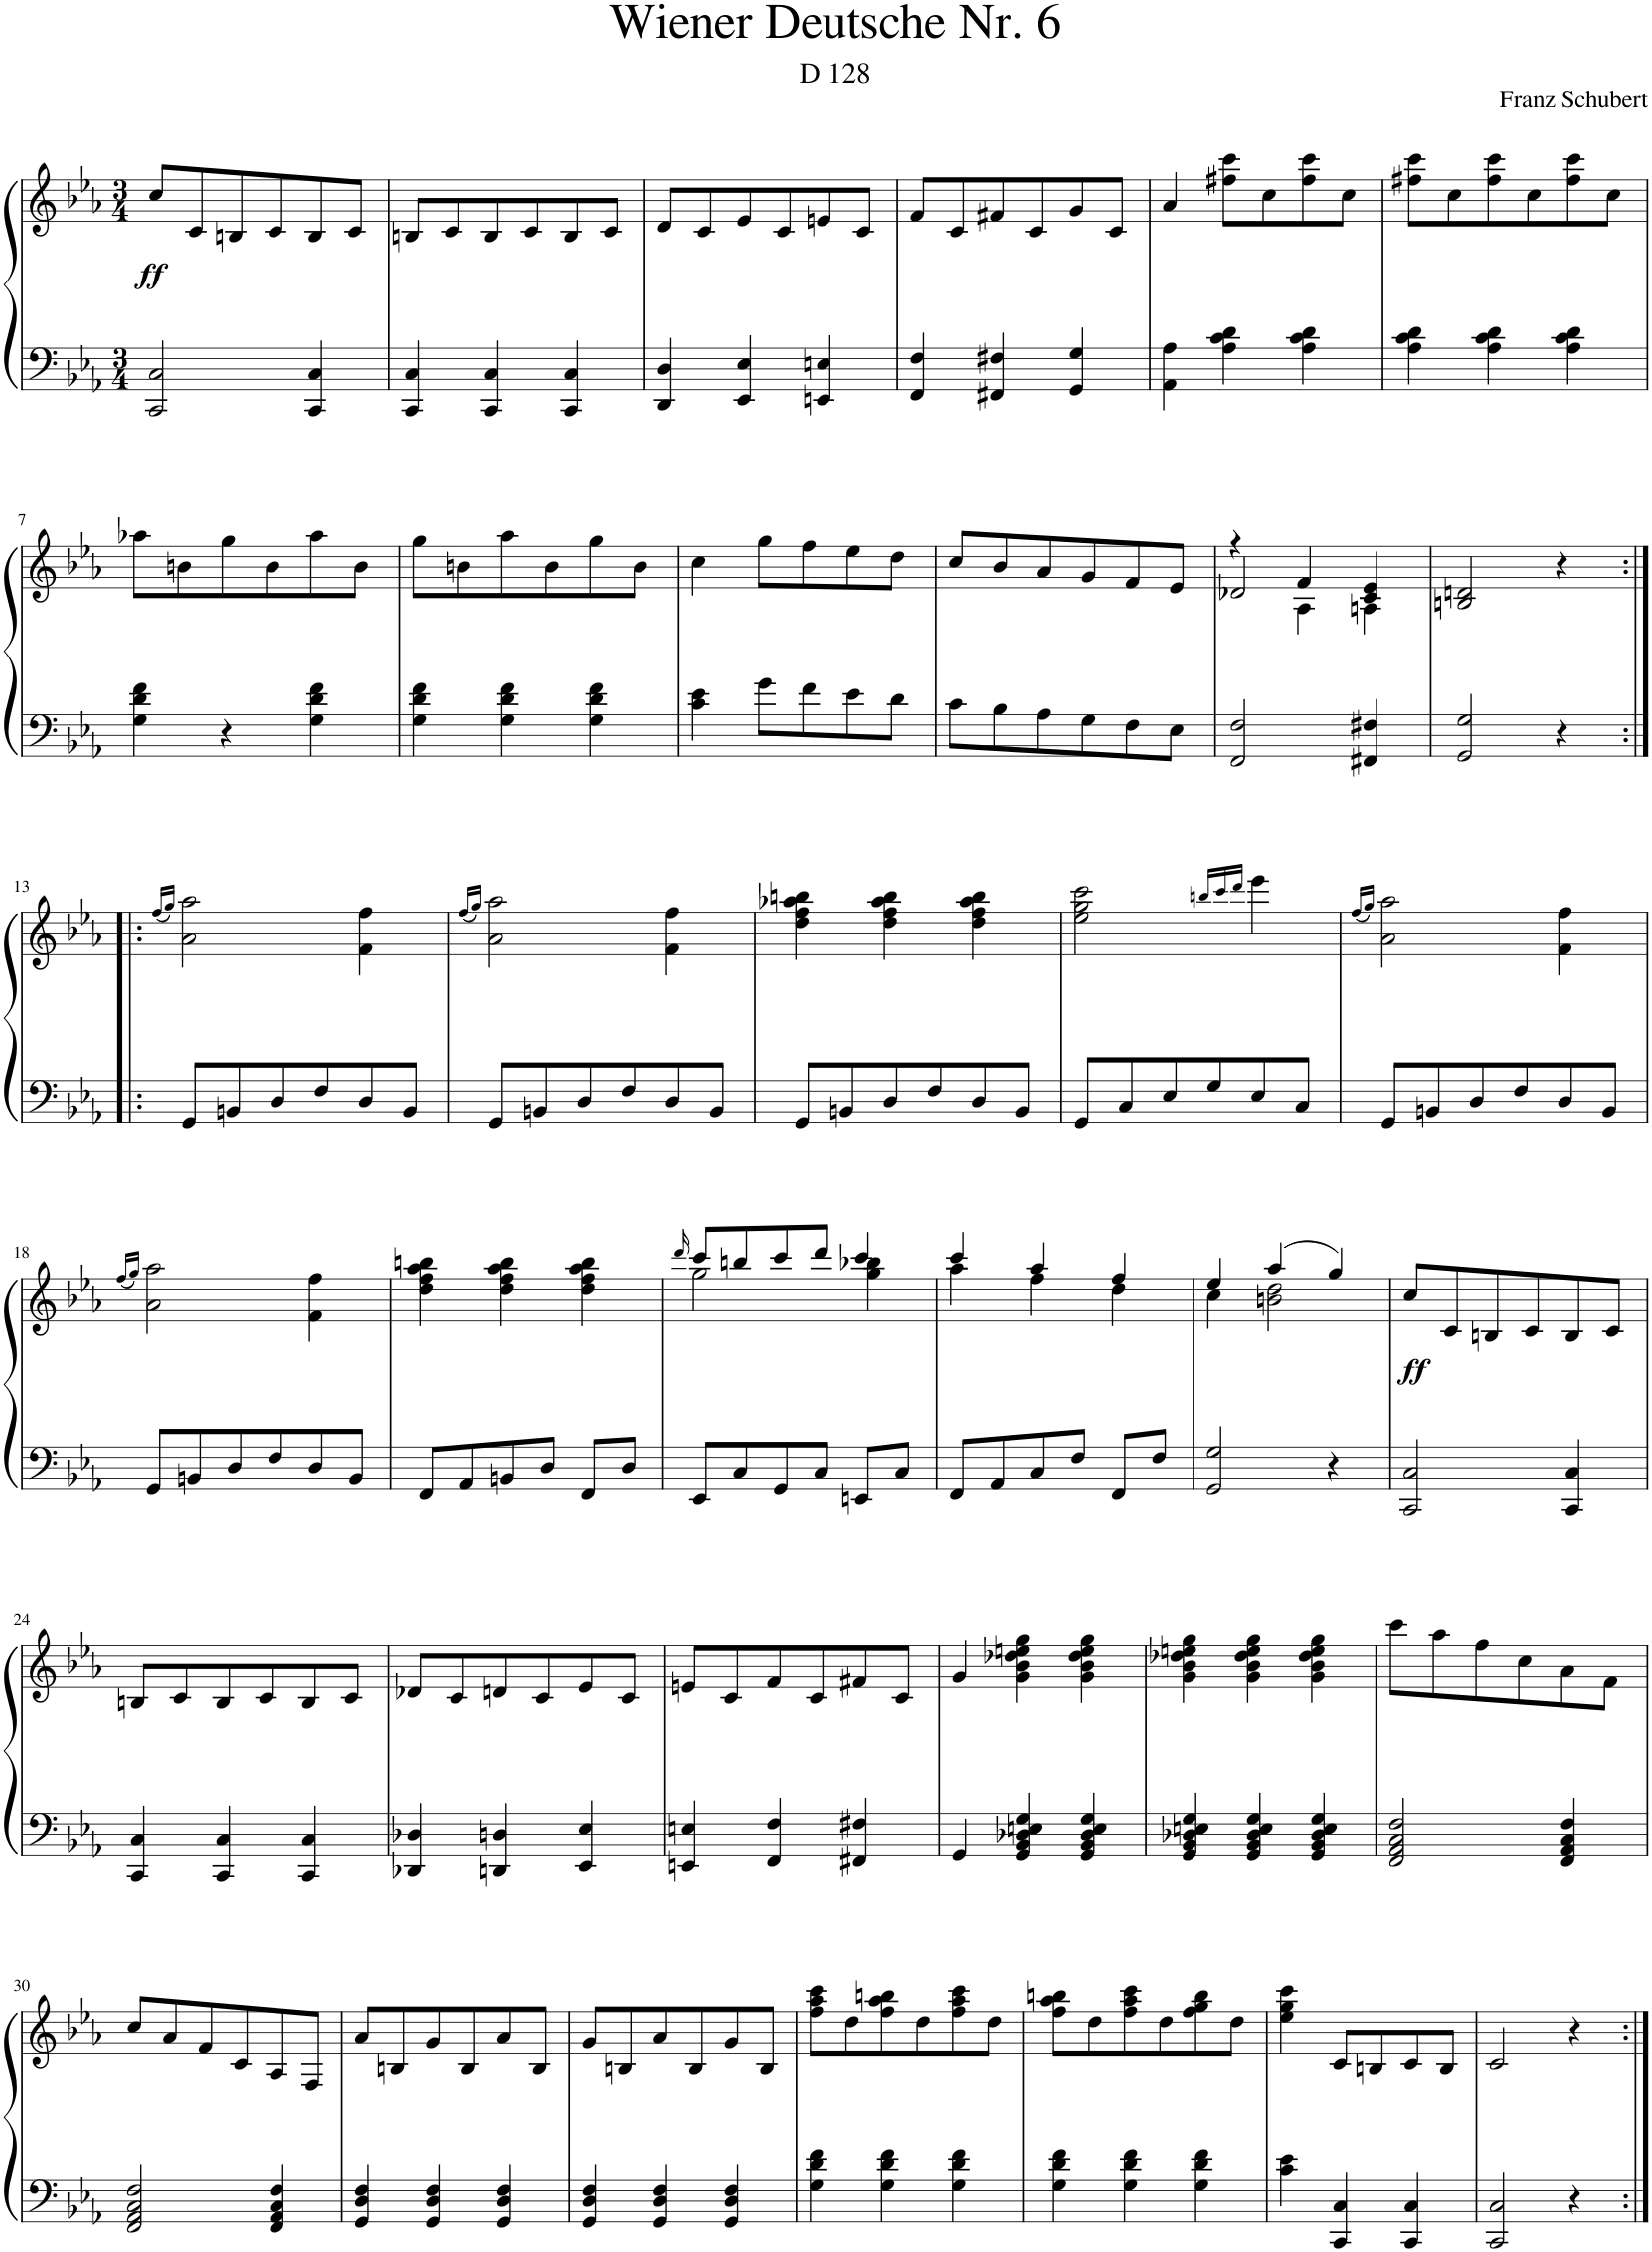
**kern	**kern	**dynam
*part1	*part1	*part1
*staff2	*staff1	*staff1/2
*I"Piano	*	*
*I'Pno.	*	*
*clefF4	*clefG2	*
*k[b-e-a-]	*k[b-e-a-]	*
*M3/4	*M3/4	*
=1	=1	=1
!	!	!LO:DY:b
2CC/ 2C/	8cc/L	ff
.	8c/	.
.	8Bn/	.
.	8c/	.
4CC/ 4C/	8B/	.
.	8c/J	.
=2	=2	=2
4CC/ 4C/	8Bn/L	.
.	8c/	.
4CC/ 4C/	8B/	.
.	8c/	.
4CC/ 4C/	8B/	.
.	8c/J	.
=3	=3	=3
4DD/ 4D/	8d/L	.
.	8c/	.
4EE-/ 4E-/	8e-/	.
.	8c/	.
4EEn/ 4En/	8en/	.
.	8c/J	.
=4	=4	=4
4FF/ 4F/	8f/L	.
.	8c/	.
4FF#X/ 4F#X/	8f#X/	.
.	8c/	.
4GG/ 4G/	8g/	.
.	8c/J	.
=5	=5	=5
4AA-\ 4A-\	4a-/	.
4A-\ 4c\ 4d\	8ff#X\ 8ccc\L	.
.	8cc\	.
4A-\ 4c\ 4d\	8ff#\ 8ccc\	.
.	8cc\J	.
=6	=6	=6
4A-\ 4c\ 4d\	8ff#X\ 8ccc\L	.
.	8cc\	.
4A-\ 4c\ 4d\	8ff#\ 8ccc\	.
.	8cc\	.
4A-\ 4c\ 4d\	8ff#\ 8ccc\	.
.	8cc\J	.
!!LO:LB:g=z
=7	=7	=7
4G\ 4d\ 4f\	8aa-X\L	.
.	8bn\	.
4r	8gg\	.
.	8b\	.
4G\ 4d\ 4f\	8aa-\	.
.	8b\J	.
=8	=8	=8
4G\ 4d\ 4f\	8gg\L	.
.	8bn\	.
4G\ 4d\ 4f\	8aa-\	.
.	8b\	.
4G\ 4d\ 4f\	8gg\	.
.	8b\J	.
=9	=9	=9
4c\ 4e-\	4cc\	.
8g\L	8gg\L	.
8f\	8ff\	.
8e-\	8ee-\	.
8d\J	8dd\J	.
=10	=10	=10
8c\L	8cc/L	.
8B-\	8b-/	.
8A-\	8a-/	.
8G\	8g/	.
8F\	8f/	.
8E-\J	8e-/J	.
=11	=11	=11
*	*^	*
*	*	*^	*
2FF/ 2F/	4r	4ryy	2d-X/	.
.	4f/	4A-\	.	.
4FF#X/ 4F#X/	4c/ 4e-/	4An\	4ryy	.
*	*v	*v	*v	*
=12	=12	=12
2GG/ 2G/	2Bn/ 2dn/	.
4r	4r	.
!!LO:LB:g=z
=13:|!|:	=13:|!|:	=13:|!|:
.	(16qff/LL	.
.	16qgg/JJ)	.
8GG/L	2a-\ 2aa-\	.
8BBn/	.	.
8D/	.	.
8F/	.	.
8D/	4f\ 4ff\	.
8BB/J	.	.
=14	=14	=14
.	(16qff/LL	.
.	16qgg/JJ)	.
8GG/L	2a-\ 2aa-\	.
8BBn/	.	.
8D/	.	.
8F/	.	.
8D/	4f\ 4ff\	.
8BB/J	.	.
=15	=15	=15
8GG/L	4dd\ 4ff\ 4aa-X\ 4bbn\	.
8BBn/	.	.
8D/	4dd\ 4ff\ 4aa-\ 4bb\	.
8F/	.	.
8D/	4dd\ 4ff\ 4aa-\ 4bb\	.
8BB/J	.	.
=16	=16	=16
8GG/L	2ee-\ 2gg\ 2ccc\	.
8C/	.	.
8E-/	.	.
8G/	.	.
.	16qbbn/LL	.
.	16qccc/	.
.	16qddd/JJ	.
8E-/	4eee-\	.
8C/J	.	.
=17	=17	=17
.	(16qff/LL	.
.	16qgg/JJ)	.
8GG/L	2a-\ 2aa-\	.
8BBn/	.	.
8D/	.	.
8F/	.	.
8D/	4f\ 4ff\	.
8BB/J	.	.
!!LO:LB:g=z
=18	=18	=18
.	(16qff/LL	.
.	16qgg/JJ)	.
8GG/L	2a-\ 2aa-\	.
8BBn/	.	.
8D/	.	.
8F/	.	.
8D/	4f\ 4ff\	.
8BB/J	.	.
=19	=19	=19
8FF/L	4dd\ 4ff\ 4aa-\ 4bbn\	.
8AA-/	.	.
8BBn/	4dd\ 4ff\ 4aa-\ 4bb\	.
8D/J	.	.
8FF/L	4dd\ 4ff\ 4aa-\ 4bb\	.
8D/J	.	.
=20	=20	=20
.	16qddd/	.
*	*^	*
8EE-/L	8ccc/L	2gg\	.
8C/	8bbn/	.	.
8GG/	8ccc/	.	.
8C/J	8ddd/J	.	.
8EEn/L	4ccc/	4gg\ 4bb-X\	.
8C/J	.	.	.
=21	=21	=21	=21
8FF/L	4ccc/	4aa-\	.
8AA-/	.	.	.
8C/	4aa-/	4ff\	.
8F/J	.	.	.
8FF/L	4ff/	4dd\	.
8F/J	.	.	.
=22	=22	=22	=22
2GG/ 2G/	4ee-/	4cc\	.
.	(4aa-/	2bn\ 2dd\	.
4r	4gg/)	.	.
*	*v	*v	*
=23	=23	=23
!	!	!LO:DY:b
2CC/ 2C/	8cc/L	ff
.	8c/	.
.	8Bn/	.
.	8c/	.
4CC/ 4C/	8B/	.
.	8c/J	.
!!LO:LB:g=z
=24	=24	=24
4CC/ 4C/	8Bn/L	.
.	8c/	.
4CC/ 4C/	8B/	.
.	8c/	.
4CC/ 4C/	8B/	.
.	8c/J	.
=25	=25	=25
4DD-X/ 4D-X/	8d-X/L	.
.	8c/	.
4DDn/ 4Dn/	8dn/	.
.	8c/	.
4EE-/ 4E-/	8e-/	.
.	8c/J	.
=26	=26	=26
4EEn/ 4En/	8en/L	.
.	8c/	.
4FF/ 4F/	8f/	.
.	8c/	.
4FF#X/ 4F#X/	8f#X/	.
.	8c/J	.
=27	=27	=27
4GG/	4g/	.
4GG/ 4BB-/ 4D-X/ 4En/ 4G/	4g\ 4b-\ 4dd-X\ 4een\ 4gg\	.
4GG/ 4BB-/ 4D-/ 4E/ 4G/	4g\ 4b-\ 4dd-\ 4ee\ 4gg\	.
=28	=28	=28
4GG/ 4BB-/ 4D-X/ 4En/ 4G/	4g\ 4b-\ 4dd-X\ 4een\ 4gg\	.
4GG/ 4BB-/ 4D-/ 4E/ 4G/	4g\ 4b-\ 4dd-\ 4ee\ 4gg\	.
4GG/ 4BB-/ 4D-/ 4E/ 4G/	4g\ 4b-\ 4dd-\ 4ee\ 4gg\	.
=29	=29	=29
2FF/ 2AA-/ 2C/ 2F/	8ccc\L	.
.	8aa-\	.
.	8ff\	.
.	8cc\	.
4FF/ 4AA-/ 4C/ 4F/	8a-\	.
.	8f\J	.
!!LO:LB:g=z
=30	=30	=30
2FF/ 2AA-/ 2C/ 2F/	8cc/L	.
.	8a-/	.
.	8f/	.
.	8c/	.
4FF/ 4AA-/ 4C/ 4F/	8A-/	.
.	8F/J	.
=31	=31	=31
4GG/ 4D/ 4F/	8a-/L	.
.	8Bn/	.
4GG/ 4D/ 4F/	8g/	.
.	8B/	.
4GG/ 4D/ 4F/	8a-/	.
.	8B/J	.
=32	=32	=32
4GG/ 4D/ 4F/	8g/L	.
.	8Bn/	.
4GG/ 4D/ 4F/	8a-/	.
.	8B/	.
4GG/ 4D/ 4F/	8g/	.
.	8B/J	.
=33	=33	=33
4G\ 4d\ 4f\	8ff\ 8aa-\ 8ccc\L	.
.	8dd\	.
4G\ 4d\ 4f\	8ff\ 8aa-\ 8bbn\	.
.	8dd\	.
4G\ 4d\ 4f\	8ff\ 8aa-\ 8ccc\	.
.	8dd\J	.
=34	=34	=34
4G\ 4d\ 4f\	8ff\ 8aa-\ 8bbn\L	.
.	8dd\	.
4G\ 4d\ 4f\	8ff\ 8aa-\ 8ccc\	.
.	8dd\	.
4G\ 4d\ 4f\	8ff\ 8gg\ 8bb\	.
.	8dd\J	.
=35	=35	=35
4c\ 4e-\	4ee-\ 4gg\ 4ccc\	.
4CC/ 4C/	8c/L	.
.	8Bn/	.
4CC/ 4C/	8c/	.
.	8B/J	.
=36	=36	=36
2CC/ 2C/	2c/	.
4r	4r	.
=:|!	=:|!	=:|!
*-	*-	*-
